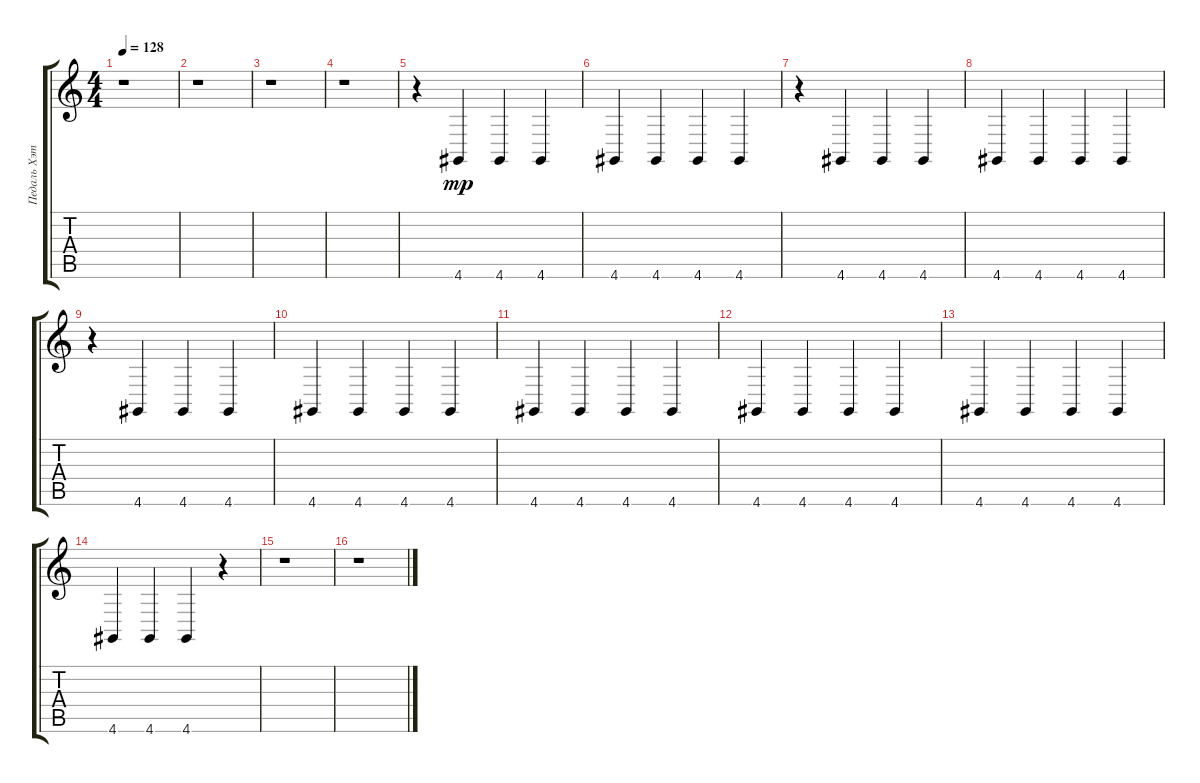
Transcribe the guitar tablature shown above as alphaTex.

\track ("Педаль Хэт" "Педаль Хэт") {instrument acousticgrandpiano}
\staff {score tabs}
\tuning (E4 B3 G3 D3 A2 E2) {hide}
\ts (4 4)
\tempo 128
\clef g2
\ks c
r.1{dy mp} |
r.1 |
r.1 |
r.1 |
r.4 4.6.4 4.6.4 4.6.4 |
4.6.4 4.6.4 4.6.4 4.6.4 |
r.4 4.6.4 4.6.4 4.6.4 |
4.6.4 4.6.4 4.6.4 4.6.4 |
r.4 4.6.4 4.6.4 4.6.4 |
4.6.4 4.6.4 4.6.4 4.6.4 |
4.6.4 4.6.4 4.6.4 4.6.4 |
4.6.4 4.6.4 4.6.4 4.6.4 |
4.6.4 4.6.4 4.6.4 4.6.4 |
4.6.4 4.6.4 4.6.4 r.4 |
r.1 |
r.1
